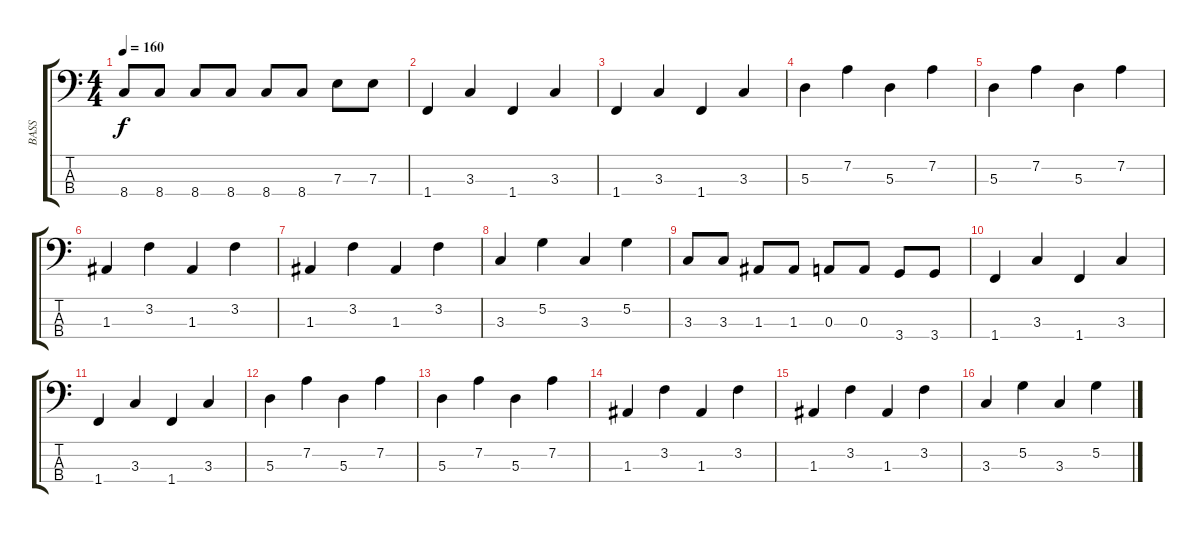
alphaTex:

\track ("BASS" "BASS") {instrument electricbassfinger}
\staff {score tabs}
\tuning (G2 D2 A1 E1) {hide}
\ts (4 4)
\tempo 160
\clef f4
\ks c
8.4.8{dy f} 8.4.8 8.4.8 8.4.8 8.4.8 8.4.8 7.3.8 7.3.8 |
1.4.4 3.3.4 1.4.4 3.3.4 |
1.4.4 3.3.4 1.4.4 3.3.4 |
5.3.4 7.2.4 5.3.4 7.2.4 |
5.3.4 7.2.4 5.3.4 7.2.4 |
1.3.4 3.2.4 1.3.4 3.2.4 |
1.3.4 3.2.4 1.3.4 3.2.4 |
3.3.4 5.2.4 3.3.4 5.2.4 |
3.3.8 3.3.8 1.3.8 1.3.8 0.3.8 0.3.8 3.4.8 3.4.8 |
1.4.4 3.3.4 1.4.4 3.3.4 |
1.4.4 3.3.4 1.4.4 3.3.4 |
5.3.4 7.2.4 5.3.4 7.2.4 |
5.3.4 7.2.4 5.3.4 7.2.4 |
1.3.4 3.2.4 1.3.4 3.2.4 |
1.3.4 3.2.4 1.3.4 3.2.4 |
3.3.4 5.2.4 3.3.4 5.2.4
